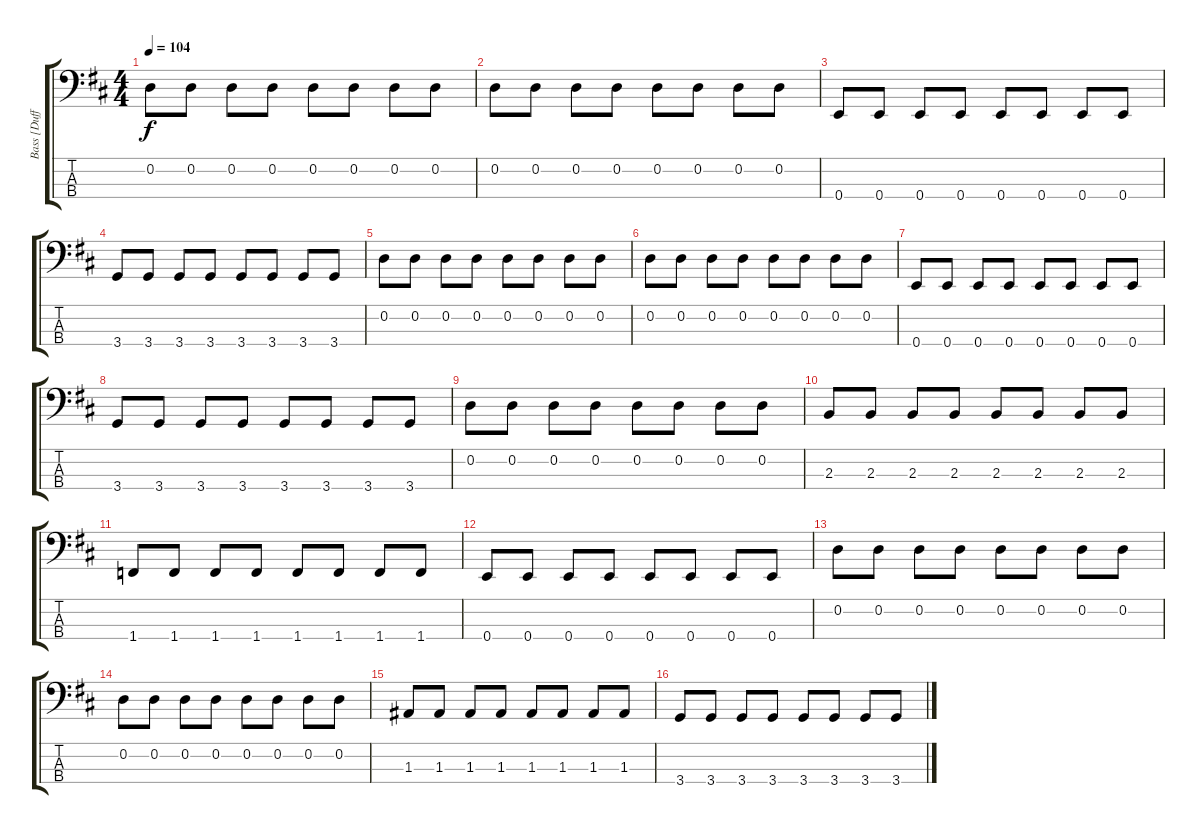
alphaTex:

\track ("Bass [Duff]" "Bass [Duff") {instrument electricbassfinger}
\staff {score tabs}
\tuning (G2 D2 A1 E1) {hide}
\ts (4 4)
\tempo 104
\clef f4
\ks d
0.2.8{dy f} 0.2.8 0.2.8 0.2.8 0.2.8 0.2.8 0.2.8 0.2.8 |
0.2.8 0.2.8 0.2.8 0.2.8 0.2.8 0.2.8 0.2.8 0.2.8 |
0.4.8 0.4.8 0.4.8 0.4.8 0.4.8 0.4.8 0.4.8 0.4.8 |
3.4.8 3.4.8 3.4.8 3.4.8 3.4.8 3.4.8 3.4.8 3.4.8 |
0.2.8 0.2.8 0.2.8 0.2.8 0.2.8 0.2.8 0.2.8 0.2.8 |
0.2.8 0.2.8 0.2.8 0.2.8 0.2.8 0.2.8 0.2.8 0.2.8 |
0.4.8 0.4.8 0.4.8 0.4.8 0.4.8 0.4.8 0.4.8 0.4.8 |
3.4.8 3.4.8 3.4.8 3.4.8 3.4.8 3.4.8 3.4.8 3.4.8 |
0.2.8 0.2.8 0.2.8 0.2.8 0.2.8 0.2.8 0.2.8 0.2.8 |
2.3.8 2.3.8 2.3.8 2.3.8 2.3.8 2.3.8 2.3.8 2.3.8 |
1.4.8 1.4.8 1.4.8 1.4.8 1.4.8 1.4.8 1.4.8 1.4.8 |
0.4.8 0.4.8 0.4.8 0.4.8 0.4.8 0.4.8 0.4.8 0.4.8 |
0.2.8 0.2.8 0.2.8 0.2.8 0.2.8 0.2.8 0.2.8 0.2.8 |
0.2.8 0.2.8 0.2.8 0.2.8 0.2.8 0.2.8 0.2.8 0.2.8 |
1.3.8 1.3.8 1.3.8 1.3.8 1.3.8 1.3.8 1.3.8 1.3.8 |
3.4.8 3.4.8 3.4.8 3.4.8 3.4.8 3.4.8 3.4.8 3.4.8
